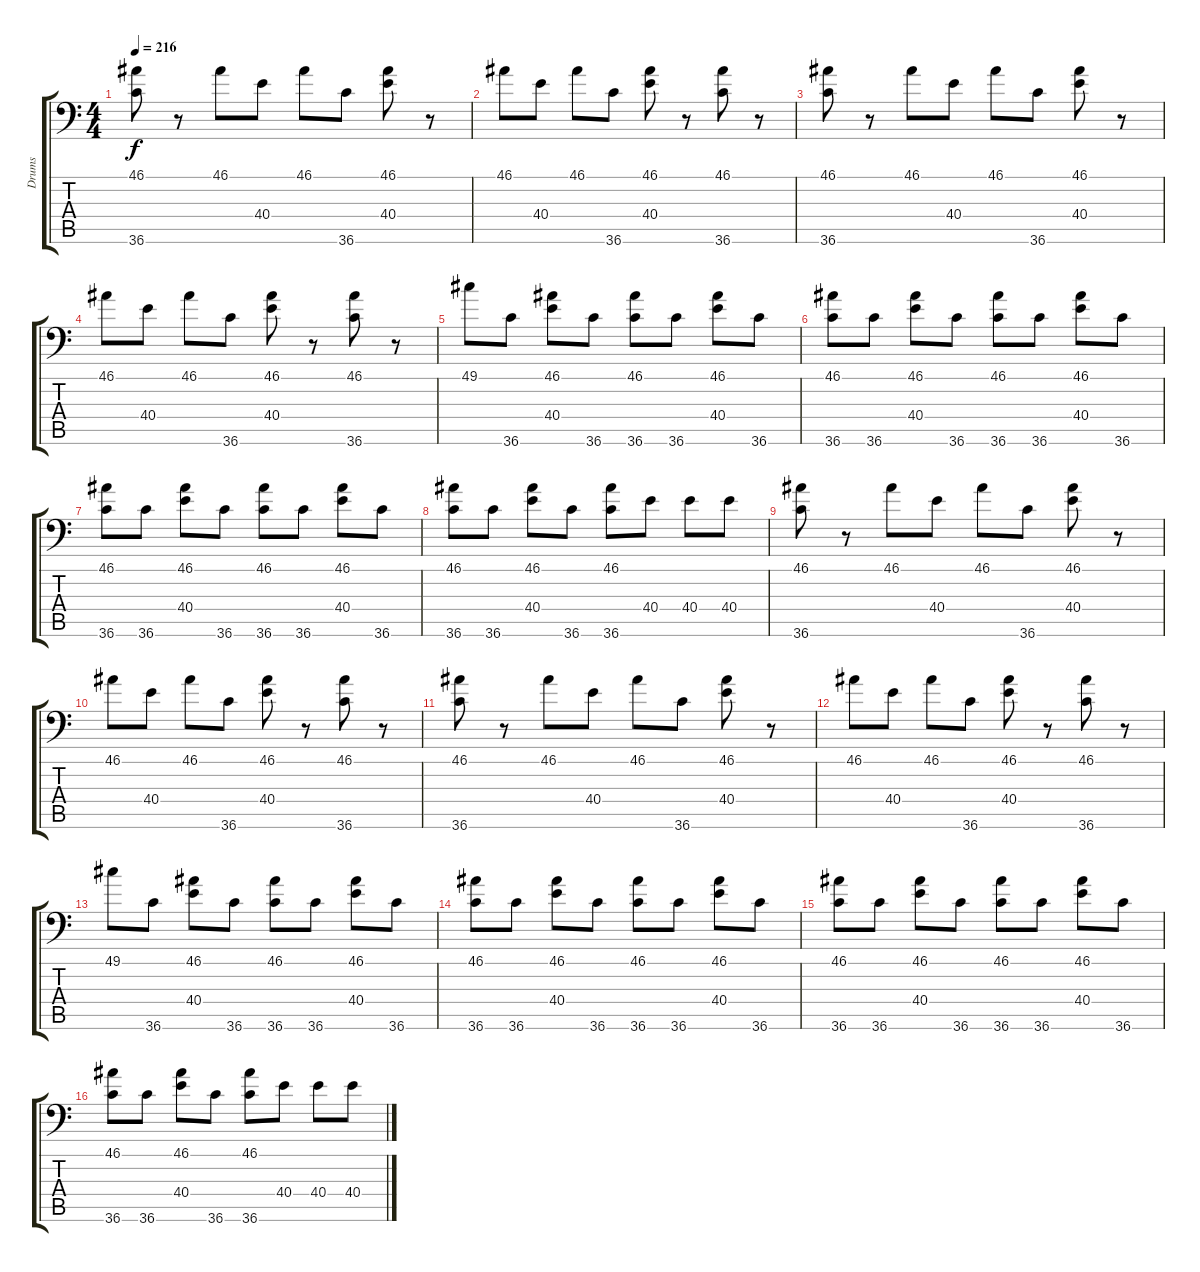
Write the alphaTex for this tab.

\track ("Drums" "Drums") {instrument acousticgrandpiano}
\staff {score tabs}
\tuning (C-1 C-1 C-1 C-1 C-1 C-1) {hide}
\ts (4 4)
\tempo 216
\clef f4
\ks c
(46.1 36.6).8{dy f} r.8 46.1.8 40.4.8 46.1.8 36.6.8 (46.1 40.4).8 r.8 |
46.1.8 40.4.8 46.1.8 36.6.8 (46.1 40.4).8 r.8 (46.1 36.6).8 r.8 |
(46.1 36.6).8 r.8 46.1.8 40.4.8 46.1.8 36.6.8 (46.1 40.4).8 r.8 |
46.1.8 40.4.8 46.1.8 36.6.8 (46.1 40.4).8 r.8 (46.1 36.6).8 r.8 |
49.1.8 36.6.8 (46.1 40.4).8 36.6.8 (46.1 36.6).8 36.6.8 (46.1 40.4).8 36.6.8 |
(46.1 36.6).8 36.6.8 (46.1 40.4).8 36.6.8 (46.1 36.6).8 36.6.8 (46.1 40.4).8 36.6.8 |
(46.1 36.6).8 36.6.8 (46.1 40.4).8 36.6.8 (46.1 36.6).8 36.6.8 (46.1 40.4).8 36.6.8 |
(46.1 36.6).8 36.6.8 (46.1 40.4).8 36.6.8 (46.1 36.6).8 40.4.8 40.4.8 40.4.8 |
(46.1 36.6).8 r.8 46.1.8 40.4.8 46.1.8 36.6.8 (46.1 40.4).8 r.8 |
46.1.8 40.4.8 46.1.8 36.6.8 (46.1 40.4).8 r.8 (46.1 36.6).8 r.8 |
(46.1 36.6).8 r.8 46.1.8 40.4.8 46.1.8 36.6.8 (46.1 40.4).8 r.8 |
46.1.8 40.4.8 46.1.8 36.6.8 (46.1 40.4).8 r.8 (46.1 36.6).8 r.8 |
49.1.8 36.6.8 (46.1 40.4).8 36.6.8 (46.1 36.6).8 36.6.8 (46.1 40.4).8 36.6.8 |
(46.1 36.6).8 36.6.8 (46.1 40.4).8 36.6.8 (46.1 36.6).8 36.6.8 (46.1 40.4).8 36.6.8 |
(46.1 36.6).8 36.6.8 (46.1 40.4).8 36.6.8 (46.1 36.6).8 36.6.8 (46.1 40.4).8 36.6.8 |
(46.1 36.6).8 36.6.8 (46.1 40.4).8 36.6.8 (46.1 36.6).8 40.4.8 40.4.8 40.4.8
